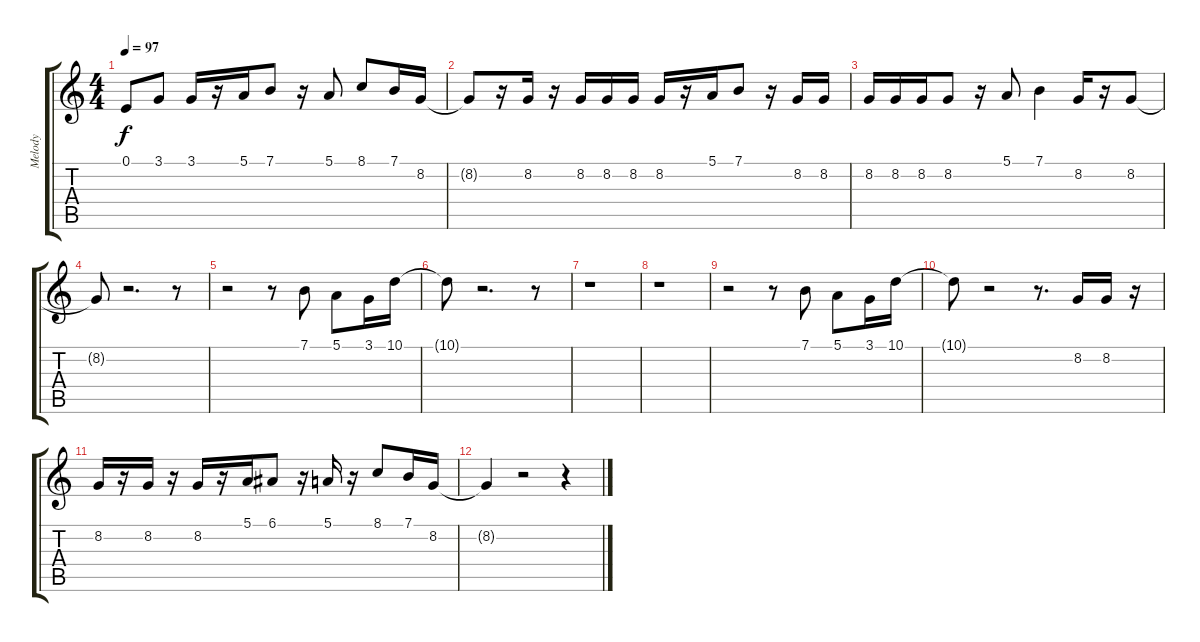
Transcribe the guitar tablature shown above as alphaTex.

\track ("Melody" "Melody") {instrument fx4atmosphere}
\staff {score tabs}
\tuning (E4 B3 G3 D3 A2 E2) {hide}
\ts (4 4)
\tempo 97
\clef g2
\ks c
0.1.8{dy f} 3.1.8 3.1.16 r.16 5.1.16 7.1.8 r.16 5.1.8 8.1.8 7.1.16 8.2.16 |
8.2{t}.8 r.16 8.2.16 r.16 8.2.16 8.2.16 8.2.16 8.2.16 r.16 5.1.16 7.1.8 r.16 8.2.16 8.2.16 |
8.2.16 8.2.16 8.2.16 8.2.8 r.16 5.1.8 7.1.4 8.2.16 r.16 8.2.8 |
8.2{t}.8 r.2{d} r.8 |
r.2 r.8 7.1.8 5.1.8 3.1.16 10.1.16 |
10.1{t}.8 r.2{d} r.8 |
r.1 |
r.1 |
r.2 r.8 7.1.8 5.1.8 3.1.16 10.1.16 |
10.1{t}.8 r.2 r.8{d} 8.2.16 8.2.16 r.16 |
8.2.16 r.16 8.2.16 r.16 8.2.16 r.16 5.1.16 6.1.8 r.16 5.1.16 r.16 8.1.8 7.1.16 8.2.16 |
8.2{t}.4 r.2 r.4
